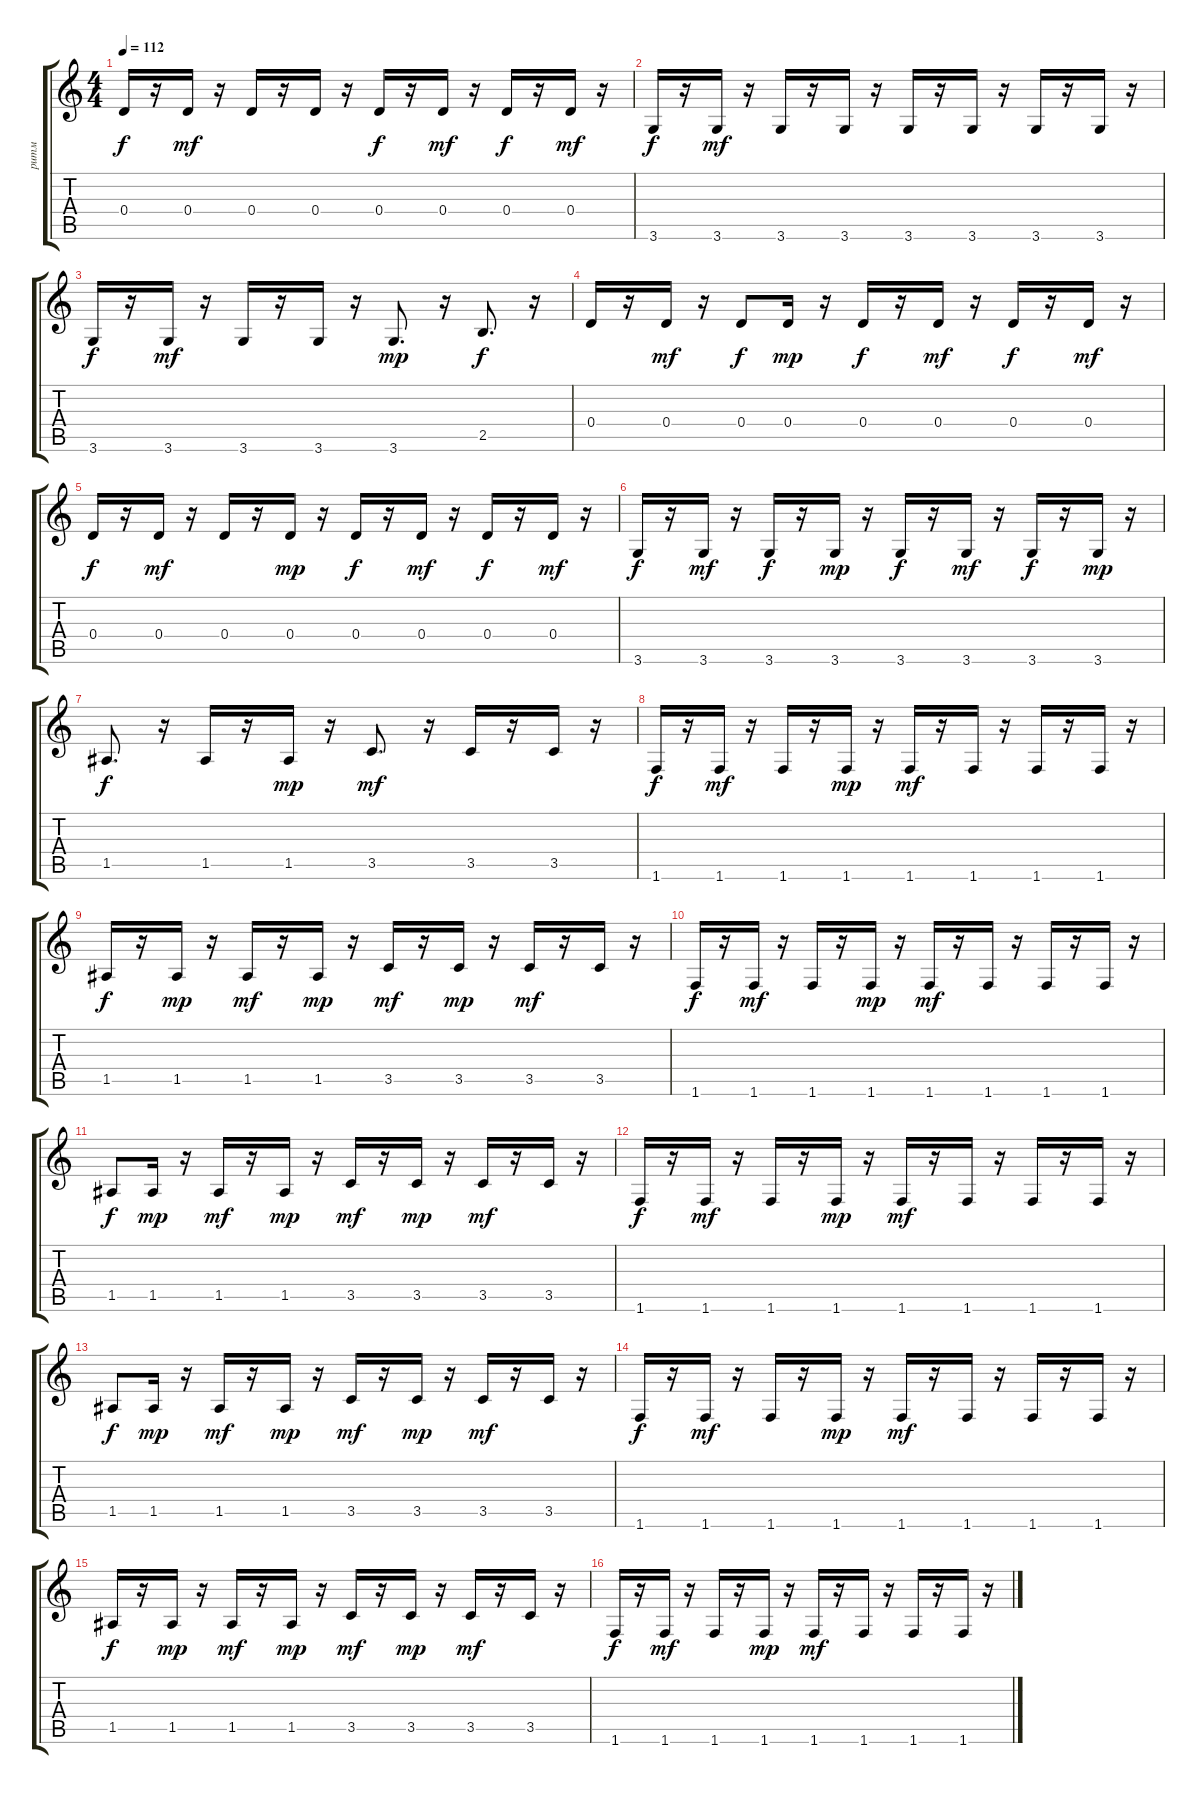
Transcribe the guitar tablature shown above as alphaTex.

\track ("ритм" "ритм") {instrument electricbasspick}
\staff {score tabs}
\tuning (E4 B3 G3 D3 A2 E2) {hide}
\ts (4 4)
\tempo 112
\clef g2
\ks c
0.4.16{dy f} r.16 0.4.16{dy mf} r.16 0.4.16 r.16 0.4.16 r.16 0.4.16{dy f} r.16 0.4.16{dy mf} r.16 0.4.16{dy f} r.16 0.4.16{dy mf} r.16 |
3.6.16{dy f} r.16 3.6.16{dy mf} r.16 3.6.16 r.16 3.6.16 r.16 3.6.16 r.16 3.6.16 r.16 3.6.16 r.16 3.6.16 r.16 |
3.6.16{dy f} r.16 3.6.16{dy mf} r.16 3.6.16 r.16 3.6.16 r.16 3.6.8{d dy mp} r.16 2.5.8{d dy f} r.16 |
0.4.16 r.16 0.4.16{dy mf} r.16 0.4.8{dy f} 0.4.16{dy mp} r.16 0.4.16{dy f} r.16 0.4.16{dy mf} r.16 0.4.16{dy f} r.16 0.4.16{dy mf} r.16 |
0.4.16{dy f} r.16 0.4.16{dy mf} r.16 0.4.16 r.16 0.4.16{dy mp} r.16 0.4.16{dy f} r.16 0.4.16{dy mf} r.16 0.4.16{dy f} r.16 0.4.16{dy mf} r.16 |
3.6.16{dy f} r.16 3.6.16{dy mf} r.16 3.6.16{dy f} r.16 3.6.16{dy mp} r.16 3.6.16{dy f} r.16 3.6.16{dy mf} r.16 3.6.16{dy f} r.16 3.6.16{dy mp} r.16 |
1.5.8{d dy f} r.16 1.5.16 r.16 1.5.16{dy mp} r.16 3.5.8{d dy mf} r.16 3.5.16 r.16 3.5.16 r.16 |
1.6.16{dy f} r.16 1.6.16{dy mf} r.16 1.6.16 r.16 1.6.16{dy mp} r.16 1.6.16{dy mf} r.16 1.6.16 r.16 1.6.16 r.16 1.6.16 r.16 |
1.5.16{dy f} r.16 1.5.16{dy mp} r.16 1.5.16{dy mf} r.16 1.5.16{dy mp} r.16 3.5.16{dy mf} r.16 3.5.16{dy mp} r.16 3.5.16{dy mf} r.16 3.5.16 r.16 |
1.6.16{dy f} r.16 1.6.16{dy mf} r.16 1.6.16 r.16 1.6.16{dy mp} r.16 1.6.16{dy mf} r.16 1.6.16 r.16 1.6.16 r.16 1.6.16 r.16 |
1.5.8{dy f} 1.5.16{dy mp} r.16 1.5.16{dy mf} r.16 1.5.16{dy mp} r.16 3.5.16{dy mf} r.16 3.5.16{dy mp} r.16 3.5.16{dy mf} r.16 3.5.16 r.16 |
1.6.16{dy f} r.16 1.6.16{dy mf} r.16 1.6.16 r.16 1.6.16{dy mp} r.16 1.6.16{dy mf} r.16 1.6.16 r.16 1.6.16 r.16 1.6.16 r.16 |
1.5.8{dy f} 1.5.16{dy mp} r.16 1.5.16{dy mf} r.16 1.5.16{dy mp} r.16 3.5.16{dy mf} r.16 3.5.16{dy mp} r.16 3.5.16{dy mf} r.16 3.5.16 r.16 |
1.6.16{dy f} r.16 1.6.16{dy mf} r.16 1.6.16 r.16 1.6.16{dy mp} r.16 1.6.16{dy mf} r.16 1.6.16 r.16 1.6.16 r.16 1.6.16 r.16 |
1.5.16{dy f} r.16 1.5.16{dy mp} r.16 1.5.16{dy mf} r.16 1.5.16{dy mp} r.16 3.5.16{dy mf} r.16 3.5.16{dy mp} r.16 3.5.16{dy mf} r.16 3.5.16 r.16 |
1.6.16{dy f} r.16 1.6.16{dy mf} r.16 1.6.16 r.16 1.6.16{dy mp} r.16 1.6.16{dy mf} r.16 1.6.16 r.16 1.6.16 r.16 1.6.16 r.16
